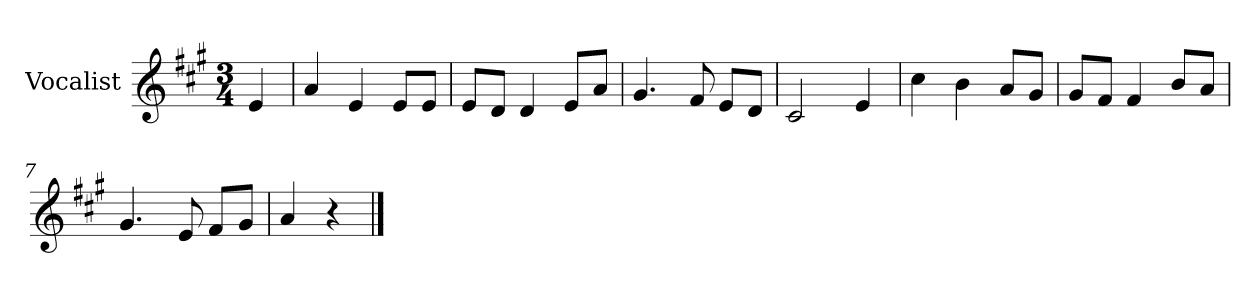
**kern
*part1
*staff1
*I"Vocalist
*k[f#c#g#]
*A:
*M3/4
=
4e
=1
4a
4e
8eL
8eJ
=2
8eL
8dJ
4d
8eL
8aJ
=3
4.g#
8f#
8eL
8dJ
=4
2c#
4e
=5
4cc#
4b
8aL
8g#J
=6
8g#L
8f#J
4f#
8bL
8aJ
=7
4.g#
8e
8f#L
8g#J
=8
4a
4r
==
*-
